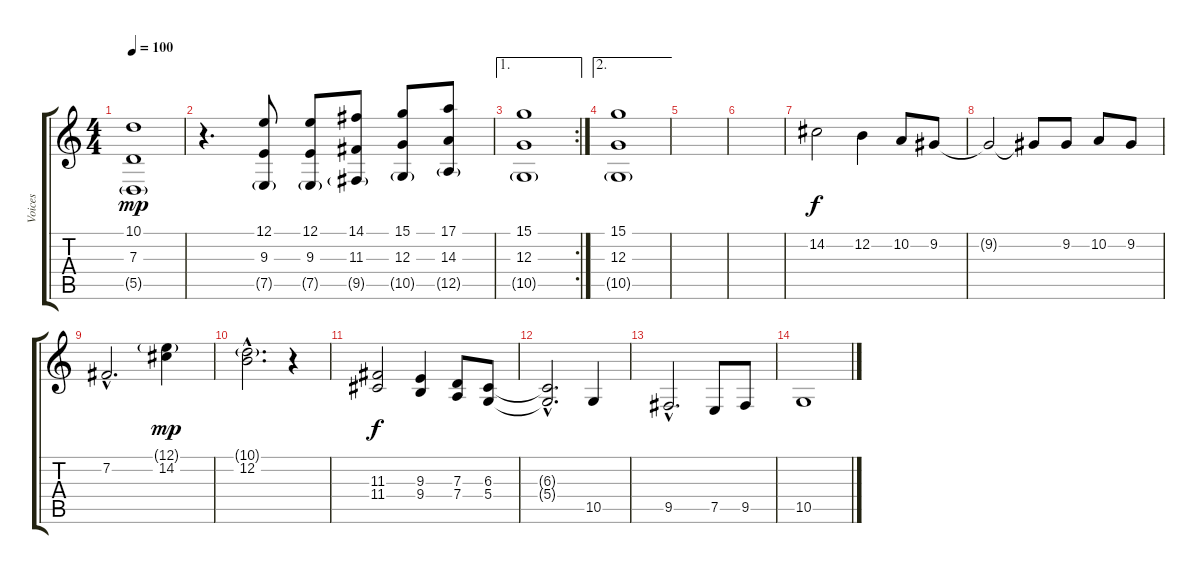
\track ("Voices" "Voices") {instrument synthvoice}
\staff {score tabs}
\tuning (E4 B3 G3 D3 A2 E2) {hide}
\ts (4 4)
\tempo 100
\clef g2
\ks c
(10.1 7.3 5.5{g}).1{dy mp} |
r.4{d} (12.1 9.3 7.5{g}).8 (12.1 9.3 7.5{g}).8 (14.1 11.3 9.5{g}).8 (15.1 12.3 10.5{g}).8 (17.1 14.3 12.5{g}).8 |
\ae 1
\rc 2
(15.1 12.3 10.5{g}).1 |
\ae 2
(15.1 12.3 10.5{g}).1 |
|
|
14.2.2{dy f} 12.2.4 10.2.8 9.2.8 |
9.2{t}.2 9.2{t}.8 9.2.8 10.2.8 9.2.8 |
7.2{hac}.2{d} (12.1{g} 14.2).4{dy mp} |
(10.1{g hac} 12.2{hac}).2{d} r.4 |
(11.3 11.4).2{dy f} (9.3 9.4).4 (7.3 7.4).8 (6.3 5.4).8 |
(6.3{hac t} 5.4{hac t}).2{d} 10.5.4 |
9.5{hac}.2{d} 7.5.8 9.5.8 |
10.5.1
